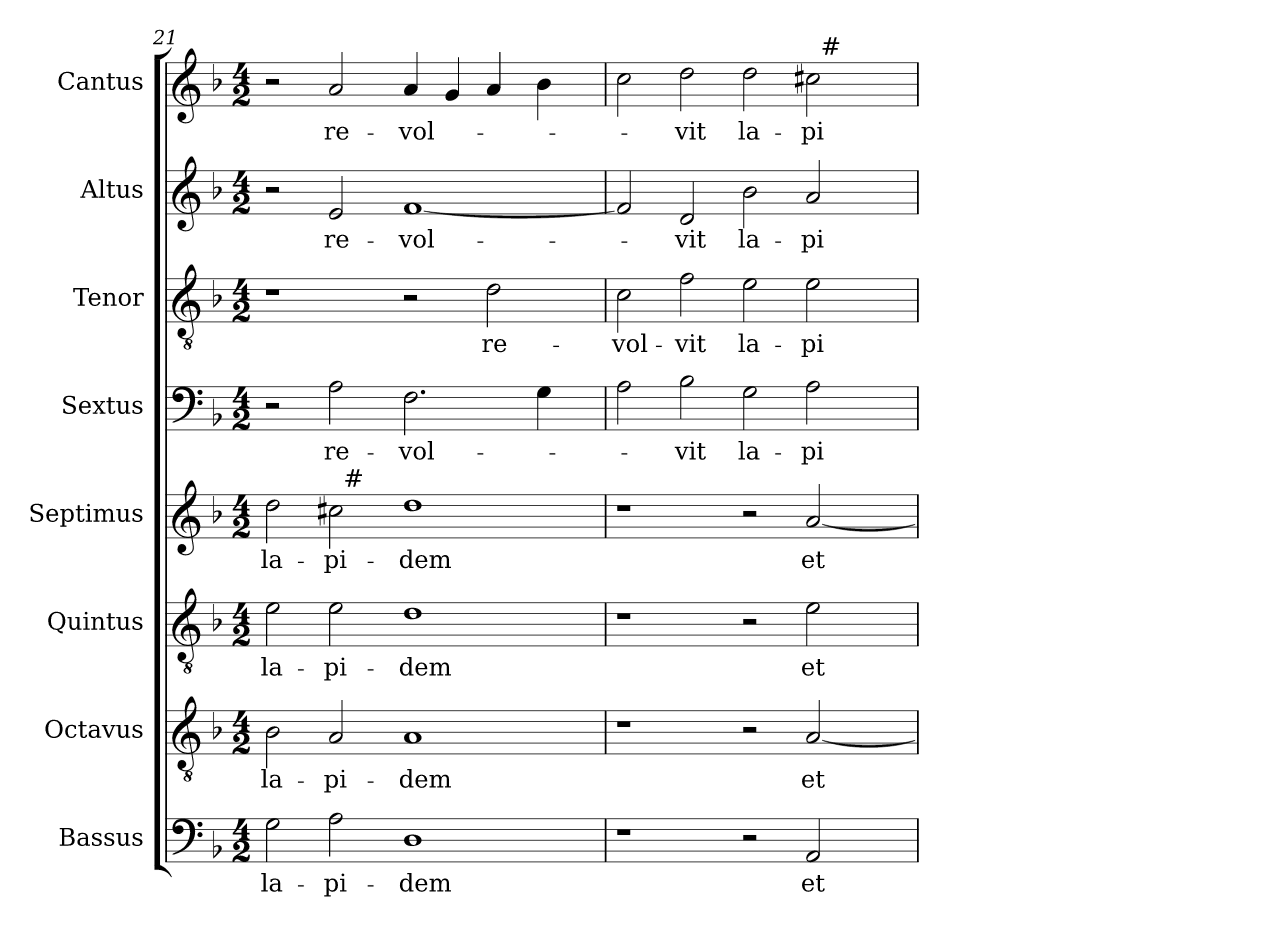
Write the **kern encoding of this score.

**kern	**text	**kern	**text	**kern	**text	**kern	**text	**kern	**text	**kern	**text	**kern	**text	**kern	**text
*part8	*part8	*part7	*part7	*part6	*part6	*part5	*part5	*part4	*part4	*part3	*part3	*part2	*part2	*part1	*part1
*staff8	*staff8	*staff7	*staff7	*staff6	*staff6	*staff5	*staff5	*staff4	*staff4	*staff3	*staff3	*staff2	*staff2	*staff1	*staff1
*I"Bassus	*	*I"Octavus	*	*I"Quintus	*	*I"Septimus	*	*I"Sextus	*	*I"Tenor	*	*I"Altus	*	*I"Cantus	*
*I'B.	*	*	*	*	*	*	*	*	*	*I'T.	*	*I'A.	*	*I'C.	*
!!LO:LB:g=z
*clefF4	*	*clefGv2	*	*clefGv2	*	*clefG2	*	*clefF4	*	*clefGv2	*	*clefG2	*	*clefG2	*
*	*	*ITrd7c12	*	*ITrd7c12	*	*	*	*	*	*ITrd7c12	*	*	*	*	*
*k[b-]	*	*k[b-]	*	*k[b-]	*	*k[b-]	*	*k[b-]	*	*k[b-]	*	*k[b-]	*	*k[b-]	*
*d:	*	*d:	*	*d:	*	*d:	*	*d:	*	*d:	*	*d:	*	*d:	*
*M4/2	*	*M4/2	*	*M4/2	*	*M4/2	*	*M4/2	*	*M4/2	*	*M4/2	*	*M4/2	*
=21	=21	=21	=21	=21	=21	=21	=21	=21	=21	=21	=21	=21	=21	=21	=21
!	!LO:LY:b:color=#000000	!	!	!	!	!	!	!	!	!	!	!	!	!	!
!	!	!	!LO:LY:b:color=#000000	!	!	!	!	!	!	!	!	!	!	!	!
!	!	!	!	!	!LO:LY:b:color=#000000	!	!	!	!	!	!	!	!	!	!
!	!	!	!	!	!	!	!LO:LY:b:color=#000000	!	!	!	!	!	!	!	!
*	*	*	*	*	*	*^	*	*	*	*	*	*	*	*	*
2Gi\	la-	2BB-i\	la-	2Ei\	la-	2ddi\	2ryy	la-	2r	.	1r	.	2r	.	2r	.
!	!LO:LY:b:color=#000000	!	!	!	!	!	!	!	!	!	!	!	!	!	!	!
!	!	!	!LO:LY:b:color=#000000	!	!	!	!	!	!	!	!	!	!	!	!	!
!	!	!	!	!	!LO:LY:b:color=#000000	!	!	!	!	!	!	!	!	!	!	!
!	!	!	!	!	!	!	!	!LO:LY:b:color=#000000	!	!	!	!	!	!	!	!
!	!	!	!	!	!	!	!	!	!	!LO:LY:b:color=#000000	!	!	!	!	!	!
!	!	!	!	!	!	!	!	!	!	!	!	!	!	!LO:LY:b:color=#000000	!	!
!	!	!	!	!	!	!	!	!	!	!	!	!	!	!	!	!LO:LY:b:color=#000000
2Ai\	-pi-	2AAi/	-pi-	2Ei\	-pi-	2cc#i\	32ryy	-pi-	2Ai\	re-	.	.	2ei/	re-	2ai/	re-
.	.	.	.	.	.	.	256ryy	.	.	.	.	.	.	.	.	.
!	!	!	!	!	!	!	!LO:TX:a:t=#	!	!	!	!	!	!	!	!	!
.	.	.	.	.	.	.	1ryy	.	.	.	.	.	.	.	.	.
!	!LO:LY:b:color=#000000	!	!	!	!	!	!	!	!	!	!	!	!	!	!	!
!	!	!	!LO:LY:b:color=#000000	!	!	!	!	!	!	!	!	!	!	!	!	!
!	!	!	!	!	!LO:LY:b:color=#000000	!	!	!	!	!	!	!	!	!	!	!
!	!	!	!	!	!	!	!	!LO:LY:b:color=#000000	!	!	!	!	!	!	!	!
!	!	!	!	!	!	!	!	!	!	!LO:LY:b:color=#000000	!	!	!	!	!	!
!	!	!	!	!	!	!	!	!	!	!	!	!	!	!LO:LY:b:color=#000000	!	!
!	!	!	!	!	!	!	!	!	!	!	!	!	!	!	!	!LO:LY:b:color=#000000
1Di	-dem	1AAi	-dem	1Di	-dem	1ddi	.	-dem	2.Fi\	-vol-	2r	.	[1fi	-vol-	4ai/	-vol-
.	.	.	.	.	.	.	.	.	.	.	.	.	.	.	4gi/	.
!	!	!	!	!	!	!	!	!	!	!	!	!LO:LY:b:color=#000000	!	!	!	!
.	.	.	.	.	.	.	.	.	.	.	2Di\	re-	.	.	4ai/	.
.	.	.	.	.	.	.	4ryy	.	.	.	.	.	.	.	.	.
.	.	.	.	.	.	.	.	.	4Gi\	.	.	.	.	.	4b-i\	.
.	.	.	.	.	.	.	8ryy	.	.	.	.	.	.	.	.	.
.	.	.	.	.	.	.	16ryy	.	.	.	.	.	.	.	.	.
.	.	.	.	.	.	.	64..ryy	.	.	.	.	.	.	.	.	.
*	*	*	*	*	*	*v	*v	*	*	*	*	*	*	*	*	*
=22	=22	=22	=22	=22	=22	=22	=22	=22	=22	=22	=22	=22	=22	=22	=22
*	*	*	*	*	*	*^	*	*	*	*	*	*	*	*	*
!	!	!	!	!	!	!	!	!	!	!	!	!LO:LY:b:color=#000000	!	!	!	!
*	*	*	*	*	*	*v	*v	*	*	*	*	*	*	*	*^	*
1r	.	1r	.	1r	.	1r	.	2Ai\	.	2Ci\	-vol-	2fi/]	.	2cci\	1ryy	.
!	!	!	!	!	!	!	!	!	!LO:LY:b:color=#000000	!	!	!	!	!	!	!
!	!	!	!	!	!	!	!	!	!	!	!LO:LY:b:color=#000000	!	!	!	!	!
!	!	!	!	!	!	!	!	!	!	!	!	!	!LO:LY:b:color=#000000	!	!	!
!	!	!	!	!	!	!	!	!	!	!	!	!	!	!	!	!LO:LY:b:color=#000000
.	.	.	.	.	.	.	.	2B-i\	-vit	2Fi\	-vit	2di/	-vit	2ddi\	.	-vit
!	!	!	!	!	!	!	!	!	!LO:LY:b:color=#000000	!	!	!	!	!	!	!
!	!	!	!	!	!	!	!	!	!	!	!LO:LY:b:color=#000000	!	!	!	!	!
!	!	!	!	!	!	!	!	!	!	!	!	!	!LO:LY:b:color=#000000	!	!	!
!	!	!	!	!	!	!	!	!	!	!	!	!	!	!	!	!LO:LY:b:color=#000000
2r	.	2r	.	2r	.	2r	.	2Gi\	la-	2Ei\	la-	2b-i\	la-	2ddi\	2ryy	la-
!	!LO:LY:b:color=#000000	!	!	!	!	!	!	!	!	!	!	!	!	!	!	!
!	!	!	!LO:LY:b:color=#000000	!	!	!	!	!	!	!	!	!	!	!	!	!
!	!	!	!	!	!LO:LY:b:color=#000000	!	!	!	!	!	!	!	!	!	!	!
!	!	!	!	!	!	!	!LO:LY:b:color=#000000	!	!	!	!	!	!	!	!	!
!	!	!	!	!	!	!	!	!	!LO:LY:b:color=#000000	!	!	!	!	!	!	!
!	!	!	!	!	!	!	!	!	!	!	!LO:LY:b:color=#000000	!	!	!	!	!
!	!	!	!	!	!	!	!	!	!	!	!	!	!LO:LY:b:color=#000000	!	!	!
!	!	!	!	!	!	!	!	!	!	!	!	!	!	!	!	!LO:LY:b:color=#000000
2AAi/	et	[2AAi/	et	2Ei\	et	[2ai/	et	2Ai\	-pi-	2Ei\	-pi-	2ai/	-pi-	2cc#i\	32ryy	-pi-
.	.	.	.	.	.	.	.	.	.	.	.	.	.	.	256ryy	.
!	!	!	!	!	!	!	!	!	!	!	!	!	!	!	!LO:TX:a:t=#	!
.	.	.	.	.	.	.	.	.	.	.	.	.	.	.	4ryy	.
.	.	.	.	.	.	.	.	.	.	.	.	.	.	.	8ryy	.
.	.	.	.	.	.	.	.	.	.	.	.	.	.	.	16ryy	.
.	.	.	.	.	.	.	.	.	.	.	.	.	.	.	64..ryy	.
*	*	*	*	*	*	*	*	*	*	*	*	*	*	*v	*v	*
=	=	=	=	=	=	=	=	=	=	=	=	=	=	=	=
*-	*-	*-	*-	*-	*-	*-	*-	*-	*-	*-	*-	*-	*-	*-	*-
